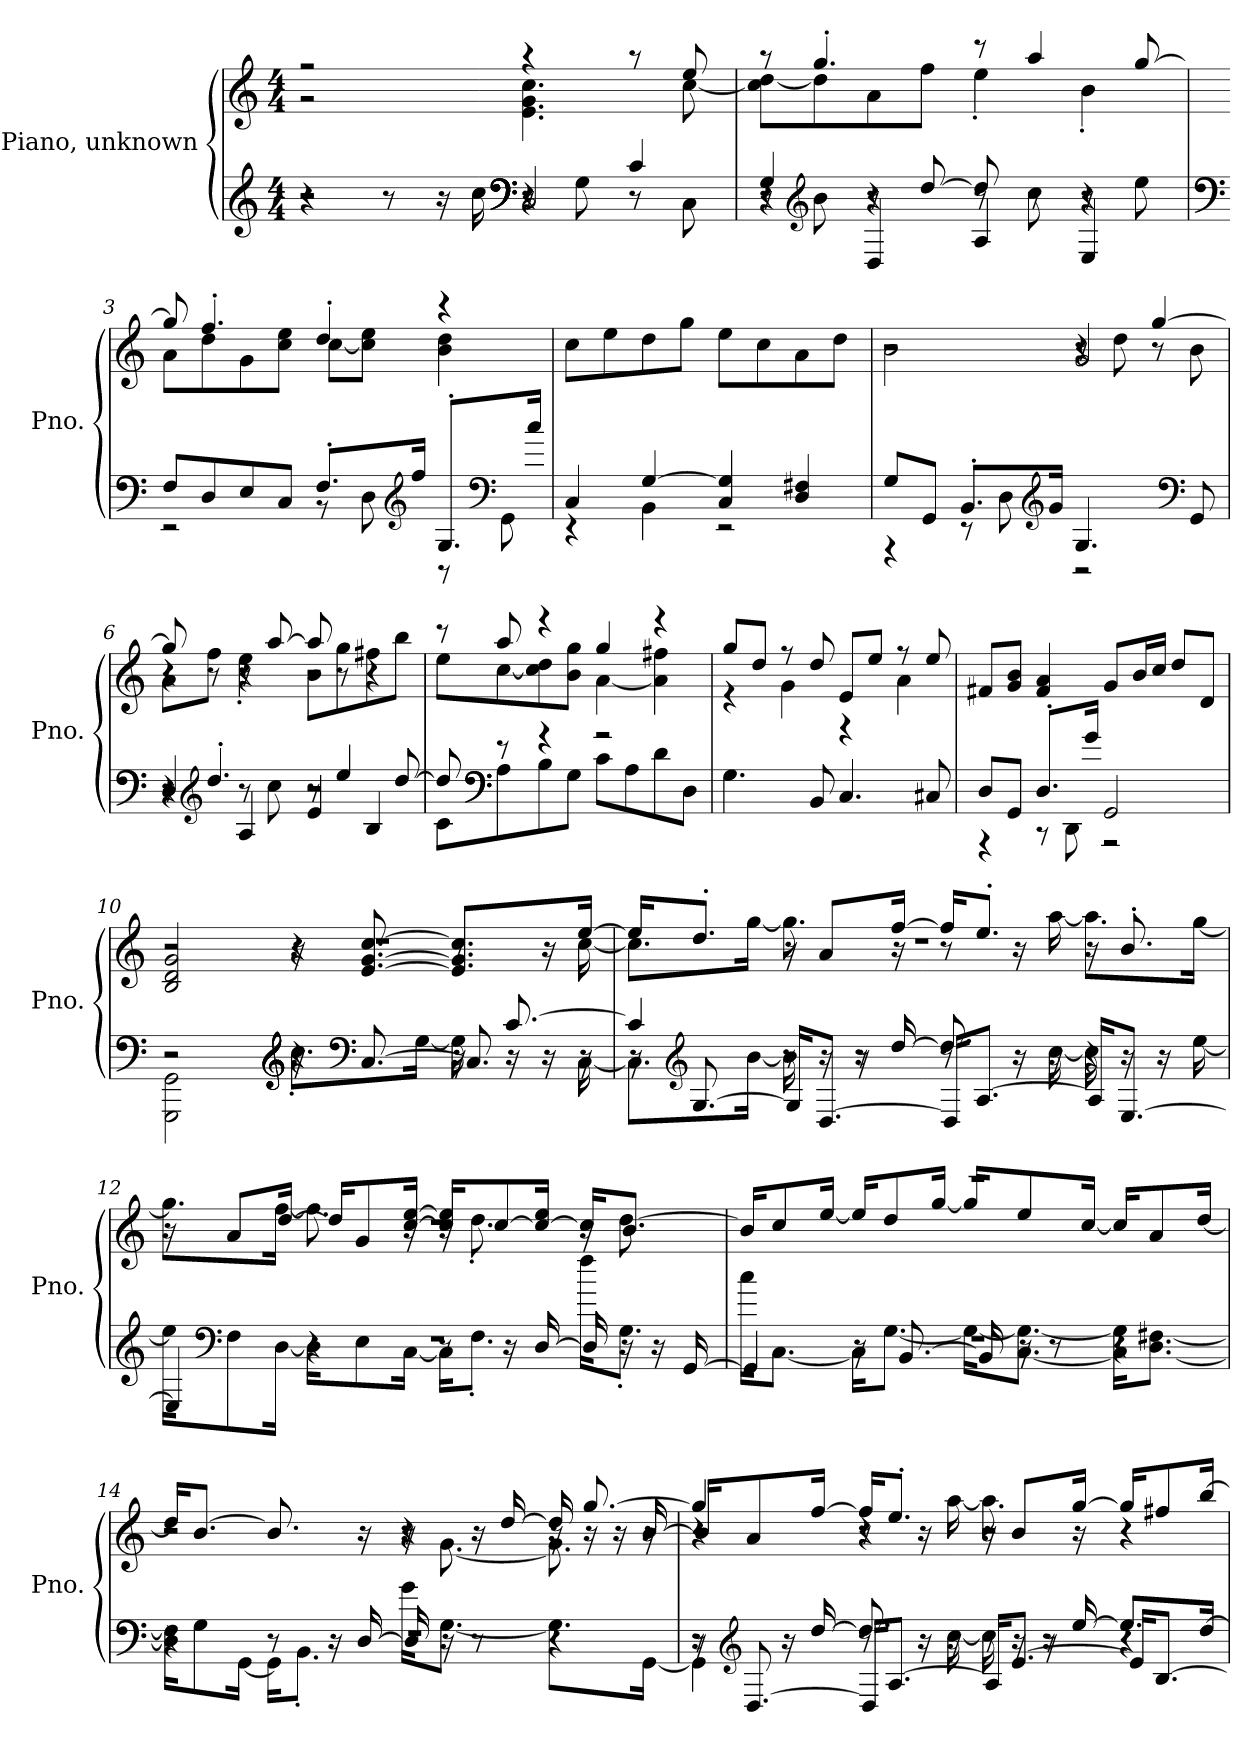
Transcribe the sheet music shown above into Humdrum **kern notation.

**kern	**kern
*part1	*part1
*staff2	*staff1
*I"Piano, unknown	*
*I'Pno.	*
*clefG2	*clefG2
*k[]	*k[]
*M4/4	*M4/4
*MM120	*MM120
=1	=1
*^	*^
*	*^	*	*
2r	4r	2r	2r	2r
.	8r	.	.	.
.	16r	.	.	.
.	16cc\	.	.	.
*clefF4	*	*	*	*
4r	8r	2C/	4r	4.e\ 4.g\ 4.cc\
.	8G\	.	.	.
4c/	8r	.	8r	.
.	8C\	.	8ee/	[8cc\
=2	=2	=2	=2	=2
4r	8r	4G/	8r	8cc\] [8dd\L
*clefG2	*	*	*	*
.	8b\	.	4.gg'/	8dd\]
8r	4r	4D/	.	8a\
[8dd/	.	.	.	8ff\J
8dd/]	8r	4A/	8r	4ee'\
8r	8cc\	.	4aa/	.
4r	8r	4E/	.	4b'\
.	8ee\	.	[8gg/	.
*v	*v	*v	*	*
=3	=3	=3
*clefF4	*	*
*^	*	*
8F/L	2r	8gg/]	8a\L
8D/	.	4.ff'/	8dd\
8E/	.	.	8g\
8C/J	.	.	8cc\ 8ee\J
8.F'/L	8r	4dd'/	[8cc\L
.	8D\	.	8cc\] 8ee\J
*clefG2	*	*	*
16ff/Jk	.	.	.
8.G'/L	8r	4r	4b\ 4dd\
*clefF4	*	*	*
.	8GG\	.	.
16cc/Jk	.	.	.
*	*	*v	*v
!!LO:LB:g=z
=4	=4	=4
4C/	4r	8cc\L
.	.	8ee\
[4G/	4BB\	8dd\
.	.	8gg\J
4C/ 4G/]	2r	8ee\L
.	.	8cc\
4D/ 4F#X/	.	8a\
.	.	8dd\J
=5	=5	=5
*	*	*^
*	*	*	*^
8G/L	4r	2r	2b\	2r
8GG/J	.	.	.	.
8.BB'/L	8r	.	.	.
.	8D\	.	.	.
*clefG2	*	*	*	*
16g/Jk	.	.	.	.
4.G/	2r	4r	8r	2g/
.	.	.	8dd\	.
.	.	[4gg/	8r	.
*clefF4	*	*	*	*
8GG/	.	.	8b\	.
=6	=6	=6	=6	=6
*	*^	*	*	*
8r	4r	4D/	8gg/]	8a\L	4r
*clefG2	*	*	*	*	*
4.dd'/	.	.	8r	8ff\J	.
.	8r	4A/	4r	4ee'\	8r
.	8cc\	.	.	.	[8aa/
8r	2r	4e/	2r	8b\L	8aa/]
4ee/	.	.	.	8gg\	8r
.	.	4B/	.	8ff#X\	4r
[8dd/	.	.	.	8bb\J	.
*	*v	*v	*	*	*
*	*	*	*v	*v
!!LO:LB:g=z
=7	=7	=7	=7
8dd/]	8c\L	8r	8ee\L
*clefF4	*	*	*
8r	8A\	8aa/	[8cc\
4r	8B\	4r	8cc\] 8dd\
.	8G\J	.	8b\ 8gg\J
2r	8c\L	4gg/	[4a\
.	8A\	.	.
.	8d\	4r	4a\] 4ff#X\
.	8D\J	.	.
*v	*v	*	*
=8	=8	=8
4.G\	8gg/L	4r
.	8dd/J	.
.	8r	4g\
8BB/	8dd/	.
4.C/	8e/L	4r
.	8ee/J	.
.	8r	4a\
8C#X/	8ee/	.
*	*v	*v
=9	=9
*^	*
8D/L	4r	8f#X/L
8GG/J	.	8g/ 8b/J
8.D'/L	8r	4f#/ 4a/
.	8DD\	.
16g/Jk	.	.
2GG/	2r	8g/L
.	.	16b/L
.	.	16cc/JJ
.	.	8dd/L
.	.	8d/J
!!LO:LB:g=z
=10	=10	=10
*	*^	*^
*	*	*	*	*^
2r	2GGG\ 2GG\	2r	1r	2r	2B/ 2d/ 2g/
*clefG2	*	*	*	*	*
4r	8.cc'\L	16r	.	4r	16r
*clefF4	*	*	*	*	*
.	.	[8.C/	.	.	[8.e/ [8.g/ [8.cc/
.	[16G\Jk	.	.	.	.
16r	16G\]	8.C/]	.	8r	8.e/] 8.g/] 8.cc/]L
[8.c/	16r	.	.	.	.
.	16r	.	.	16r	.
.	[16C\	16r	.	[16cc\	[16ee/Jk
=11	=11	=11	=11	=11	=11
4c/]	8.C\L]	16r	1r	8.cc\L]	16ee/KL]
*clefG2	*	*	*	*	*
.	.	[8.G/	.	.	8.dd'/J
.	[16b\Jk	.	.	[16gg\Jk	.
8r	16b\]	16G/KL]	.	8.gg\]	16r
.	16r	[8.D/J	.	.	8a/L
16r	8r	.	.	.	.
[16dd/	.	.	.	16r	[16ff/Jk
8.dd/]	8r	16D/KL]	.	8r	16ff/KL]
.	.	[8.A/J	.	.	8.ee'/J
.	16r	.	.	16r	.
16r	[16cc\	.	.	[16aa\	.
4r	16cc\]	16A/KL]	.	8.aa\L]	16r
.	16r	[8.E/J	.	.	8.b'/
.	16r	.	.	.	.
.	[16ee\	.	.	[16gg\Jk	.
!!LO:LB:g=z	!!	!!
=12	=12	=12	=12	=12	=12
1r	16ee\KL]	4E/]	1r	8.gg\L]	16r
*clefF4	*	*	*	*	*
.	8F\	.	.	.	8a/L
.	[16D\Jk	.	.	[16ff\Jk	[16dd/Jk
.	16D\KL]	4r	.	8.ff\]	16dd/KL]
.	8E\	.	.	.	8g/
.	[16C\Jk	.	.	16r	[16cc/ [16ee/Jk
.	16C\KL]	8r	.	16r	16cc/] 16ee/]KL
.	8.F'\J	.	.	8.dd'\	[8cc/
.	.	16r	.	.	.
.	.	[16D/	.	.	16cc/_ 16ee/Jk
.	16ff\KL	16D/]	.	16r	16cc/KL]
.	8.G'\J	16r	.	8.dd\	[8.b/J
.	.	16r	.	.	.
.	.	[16GG/	.	.	.
*	*	*	*	*v	*v
=13	=13	=13	=13	=13
1r	16cc\KL	4GG/]	1r	16b/KL]
.	[8.C\J	.	.	8cc/
.	.	.	.	[16ee/Jk
.	16C\KL]	16r	.	16ee/KL]
.	[8.G\J	[8.BB/	.	8dd/
.	.	.	.	[16gg/Jk
.	16G\KL_	16BB/]	.	16gg/KL]
.	[8.C\ 8.G\_J	16r	.	8ee/
.	.	8r	.	.
.	.	.	.	[16cc/Jk
.	16C\] 16G\]KL	4r	.	16cc/KL]
.	[8.D\ [8.F#X\J	.	.	8a/
.	.	.	.	[16dd/Jk
!!LO:LB:g=z
=14	=14	=14	=14	=14
*	*	*	*	*^
1r	16D\] 16F#\]KL	4r	2r	2r	16dd/KL]
.	8G\	.	.	.	[8.b/J
.	[16GG\Jk	.	.	.	.
.	16GG\KL]	8r	.	.	8.b/]
.	8.BB'\J	.	.	.	.
.	.	16r	.	.	.
.	.	[16D/	.	.	16r
.	16g\KL	16D/]	4r	16r	8r
.	[8.G\J	16r	.	[8.g\	.
.	.	8r	.	.	16r
.	.	.	.	.	[16dd/
.	8.G\L]	4r	16r	8.g\]	16dd/]
.	.	.	[8.gg/	.	16r
.	.	.	.	.	16r
.	[16GG\Jk	.	.	16r	[16b/
=15	=15	=15	=15	=15	=15
8r	4GG\]	16r	4gg/]	4r	16b/KL]
*clefG2	*	*	*	*	*
.	.	[8.D/	.	.	8a/
16r	.	.	.	.	.
[16dd/	.	.	.	.	[16ff/Jk
8.dd/]	8r	16D/KL]	4r	8r	16ff/KL]
.	.	[8.A/J	.	.	8.ee'/J
.	16r	.	.	16r	.
16r	[16cc\	.	.	[16aa\	.
8r	16cc\]	16A/KL]	2r	8.aa\]	16r
.	16r	[8.e/J	.	.	8b/L
16r	8r	.	.	.	.
[16ee/	.	.	.	16r	[16gg/Jk
8.ee/L]	4r	16e/KL]	.	4r	16gg/KL]
.	.	[8.B/J	.	.	8ff#X/
[16dd/Jk	.	.	.	.	[16bb/Jk
*v	*v	*v	*	*	*
*	*v	*v	*v
=	=
*-	*-
